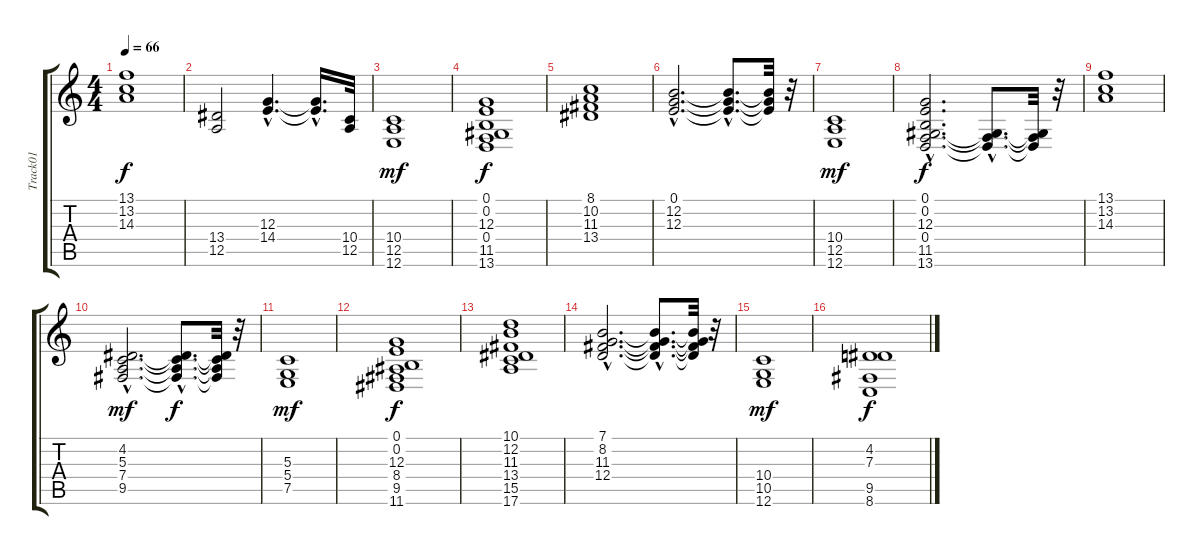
\track ("Track01" "Track01") {instrument acousticgrandpiano}
\staff {score tabs}
\tuning (E4 B3 G3 D3 A2 E2) {hide}
\ts (4 4)
\tempo 66
\clef g2
\ks c
(13.1 13.2 14.3).1{dy f} |
(13.4 12.5).2 (12.3{hac} 14.4{hac}).4{d} (12.3{hac t} 14.4{hac t}).16{d} (10.4 12.5).32 |
(10.4 12.5 12.6).1{dy mf} |
(0.1 0.2 12.3 0.4 11.5 13.6).1{dy f} |
(8.1 10.2 11.3 13.4).1 |
(0.1{hac} 12.2{hac} 12.3{hac}).2{d} (0.1{hac t} 12.2{hac t} 12.3{hac t}).8{d} (0.1{t} 12.2{t} 12.3{t}).32 r.32 |
(10.4 12.5 12.6).1{dy mf} |
(0.1 0.2 12.3 0.4{hac} 11.5{hac} 13.6{hac}).2{d dy f} (0.4{hac t} 11.5{hac t} 13.6{hac t}).8{d} (0.4{t} 11.5{t} 13.6{t}).32 r.32 |
(13.1 13.2 14.3).1 |
(4.2{hac} 5.3{hac} 7.4{hac} 9.5{hac}).2{d dy mf} (4.2{hac t} 5.3{hac t} 7.4{hac t} 9.5{hac t}).8{d dy f} (4.2{t} 5.3{t} 7.4{t} 9.5{t}).32 r.32 |
(5.3 5.4 7.5).1{dy mf} |
(0.1 0.2 12.3 8.4 9.5 11.6).1{dy f} |
(10.1 12.2 11.3 13.4 15.5 17.6).1 |
(7.1{hac} 8.2{hac} 11.3{hac} 12.4{hac}).2{d} (7.1{hac t} 8.2{hac t} 11.3{hac t} 12.4{hac t}).8{d} (7.1{t} 8.2{t} 11.3{t} 12.4{t}).32 r.32 |
(10.4 10.5 12.6).1{dy mf} |
(4.2 7.3 9.5 8.6).1{dy f}
